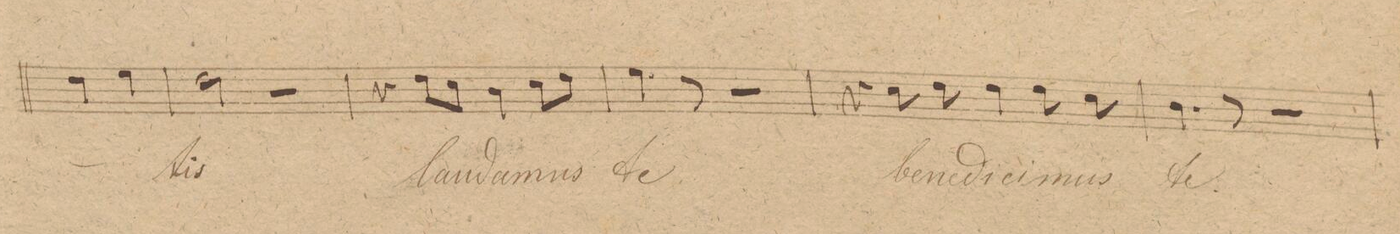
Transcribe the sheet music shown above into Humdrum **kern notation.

**kern	**text	**dynam
*I"Tenore.	*	*
*clefC4	*	*
*k[f#c#g#]	*	*
*met(c|)	*	*
*M2/2	*	*
4c#\	.	.
4d\	.	.
=37	=37	=37
2c#\	-tis	.
2r	.	.
=38	=38	=38
4r	.	.
8c#\L	lau-	.
8B\J	.	.
4A\	-da-	.
8B\L	-mus	.
8c#\J	.	.
=39	=39	=39
4.d\	te	.
8r	.	.
2r	.	.
=40	=40	=40
4r	.	.
8B\	be-	.
8c#\	-ne-	.
4c#\	-di-	.
8c#\	-ci-	.
8B\	-mus	.
=41	=41	=41
4.A\	te	.
8r	.	.
2r	.	.
=42	=42	=42
*-	*-	*-
